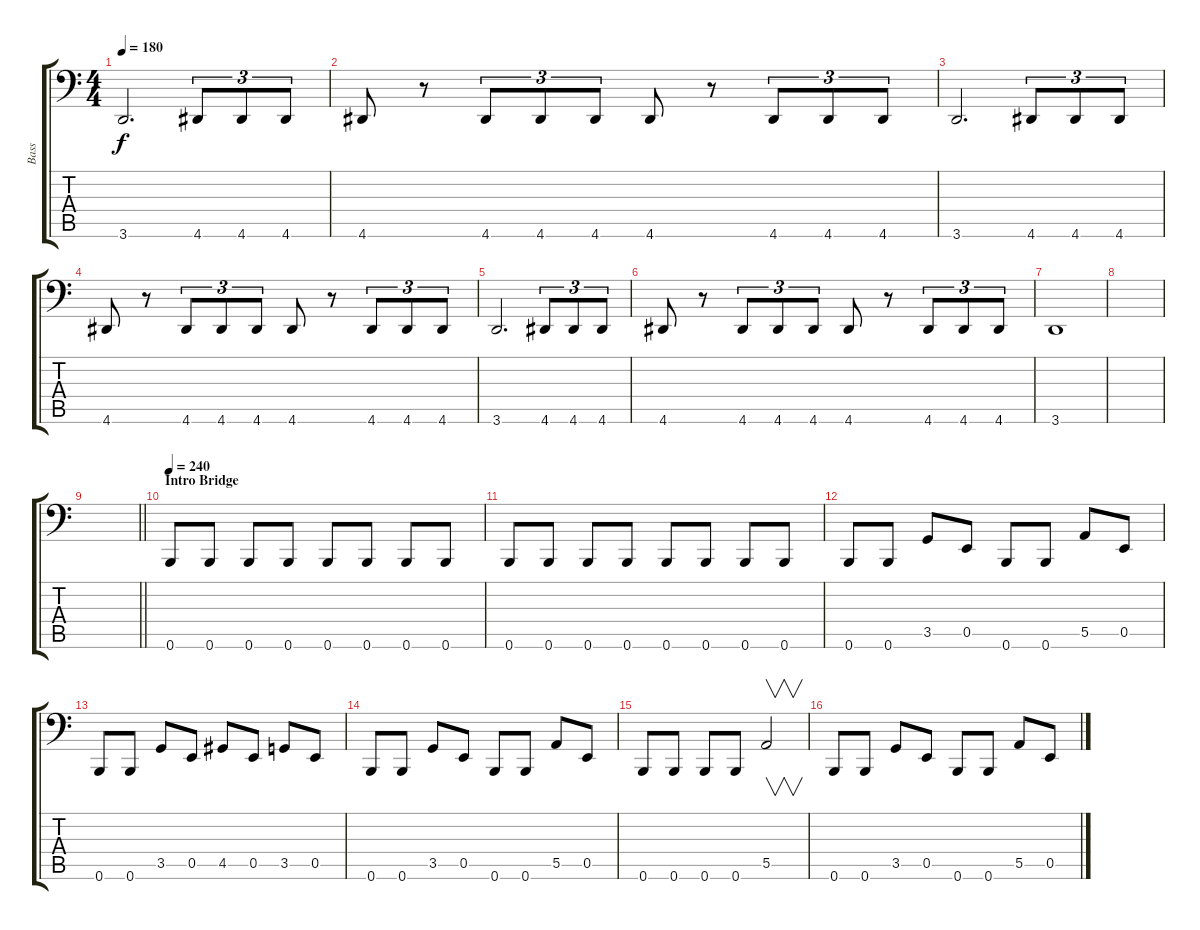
\track ("Bass" "Bass") {instrument electricbassfinger}
\staff {score tabs}
\tuning (C3 G2 D2 A1 E1 B0) {hide}
\ts (4 4)
\tempo 180
\clef f4
\ks c
3.6.2{d dy f} 4.6.8{tu (3 2)} 4.6.8{tu (3 2)} 4.6.8{tu (3 2)} |
4.6.8 r.8 4.6.8{tu (3 2)} 4.6.8{tu (3 2)} 4.6.8{tu (3 2)} 4.6.8 r.8 4.6.8{tu (3 2)} 4.6.8{tu (3 2)} 4.6.8{tu (3 2)} |
3.6.2{d} 4.6.8{tu (3 2)} 4.6.8{tu (3 2)} 4.6.8{tu (3 2)} |
4.6.8 r.8 4.6.8{tu (3 2)} 4.6.8{tu (3 2)} 4.6.8{tu (3 2)} 4.6.8 r.8 4.6.8{tu (3 2)} 4.6.8{tu (3 2)} 4.6.8{tu (3 2)} |
3.6.2{d} 4.6.8{tu (3 2)} 4.6.8{tu (3 2)} 4.6.8{tu (3 2)} |
4.6.8 r.8 4.6.8{tu (3 2)} 4.6.8{tu (3 2)} 4.6.8{tu (3 2)} 4.6.8 r.8 4.6.8{tu (3 2)} 4.6.8{tu (3 2)} 4.6.8{tu (3 2)} |
3.6.1 |
|
\barLineRight lightlight
|
\section ("" "Intro Bridge")
\tempo 240
0.6.8 0.6.8 0.6.8 0.6.8 0.6.8 0.6.8 0.6.8 0.6.8 |
0.6.8 0.6.8 0.6.8 0.6.8 0.6.8 0.6.8 0.6.8 0.6.8 |
0.6.8 0.6.8 3.5.8 0.5.8 0.6.8 0.6.8 5.5.8 0.5.8 |
0.6.8 0.6.8 3.5.8 0.5.8 4.5.8 0.5.8 3.5.8 0.5.8 |
0.6.8 0.6.8 3.5.8 0.5.8 0.6.8 0.6.8 5.5.8 0.5.8 |
0.6.8 0.6.8 0.6.8 0.6.8 5.5.2{v} |
0.6.8 0.6.8 3.5.8 0.5.8 0.6.8 0.6.8 5.5.8 0.5.8
